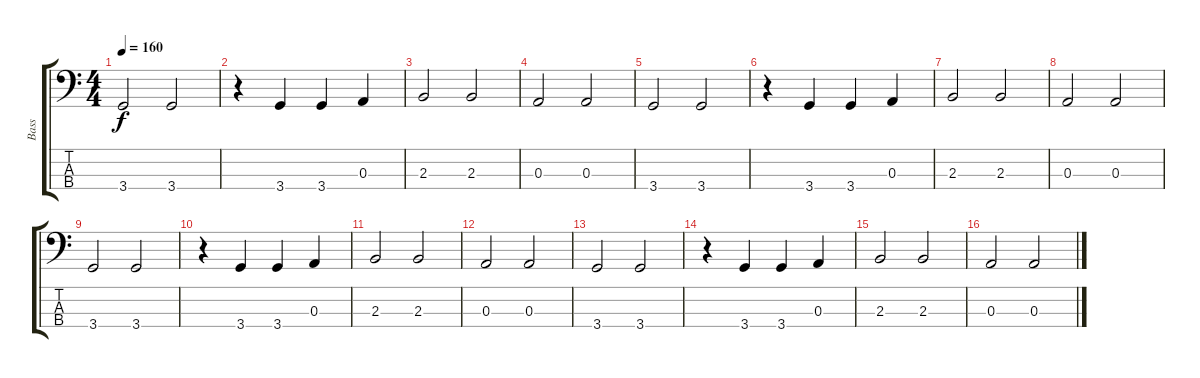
\track ("Bass" "Bass") {instrument electricbassfinger}
\staff {score tabs}
\tuning (G2 D2 A1 E1) {hide}
\ts (4 4)
\tempo 160
\clef f4
\ks c
3.4.2{dy f} 3.4.2 |
r.4 3.4.4 3.4.4 0.3.4 |
2.3.2 2.3.2 |
0.3.2 0.3.2 |
3.4.2 3.4.2 |
r.4 3.4.4 3.4.4 0.3.4 |
2.3.2 2.3.2 |
0.3.2 0.3.2 |
3.4.2 3.4.2 |
r.4 3.4.4 3.4.4 0.3.4 |
2.3.2 2.3.2 |
0.3.2 0.3.2 |
3.4.2 3.4.2 |
r.4 3.4.4 3.4.4 0.3.4 |
2.3.2 2.3.2 |
0.3.2 0.3.2
